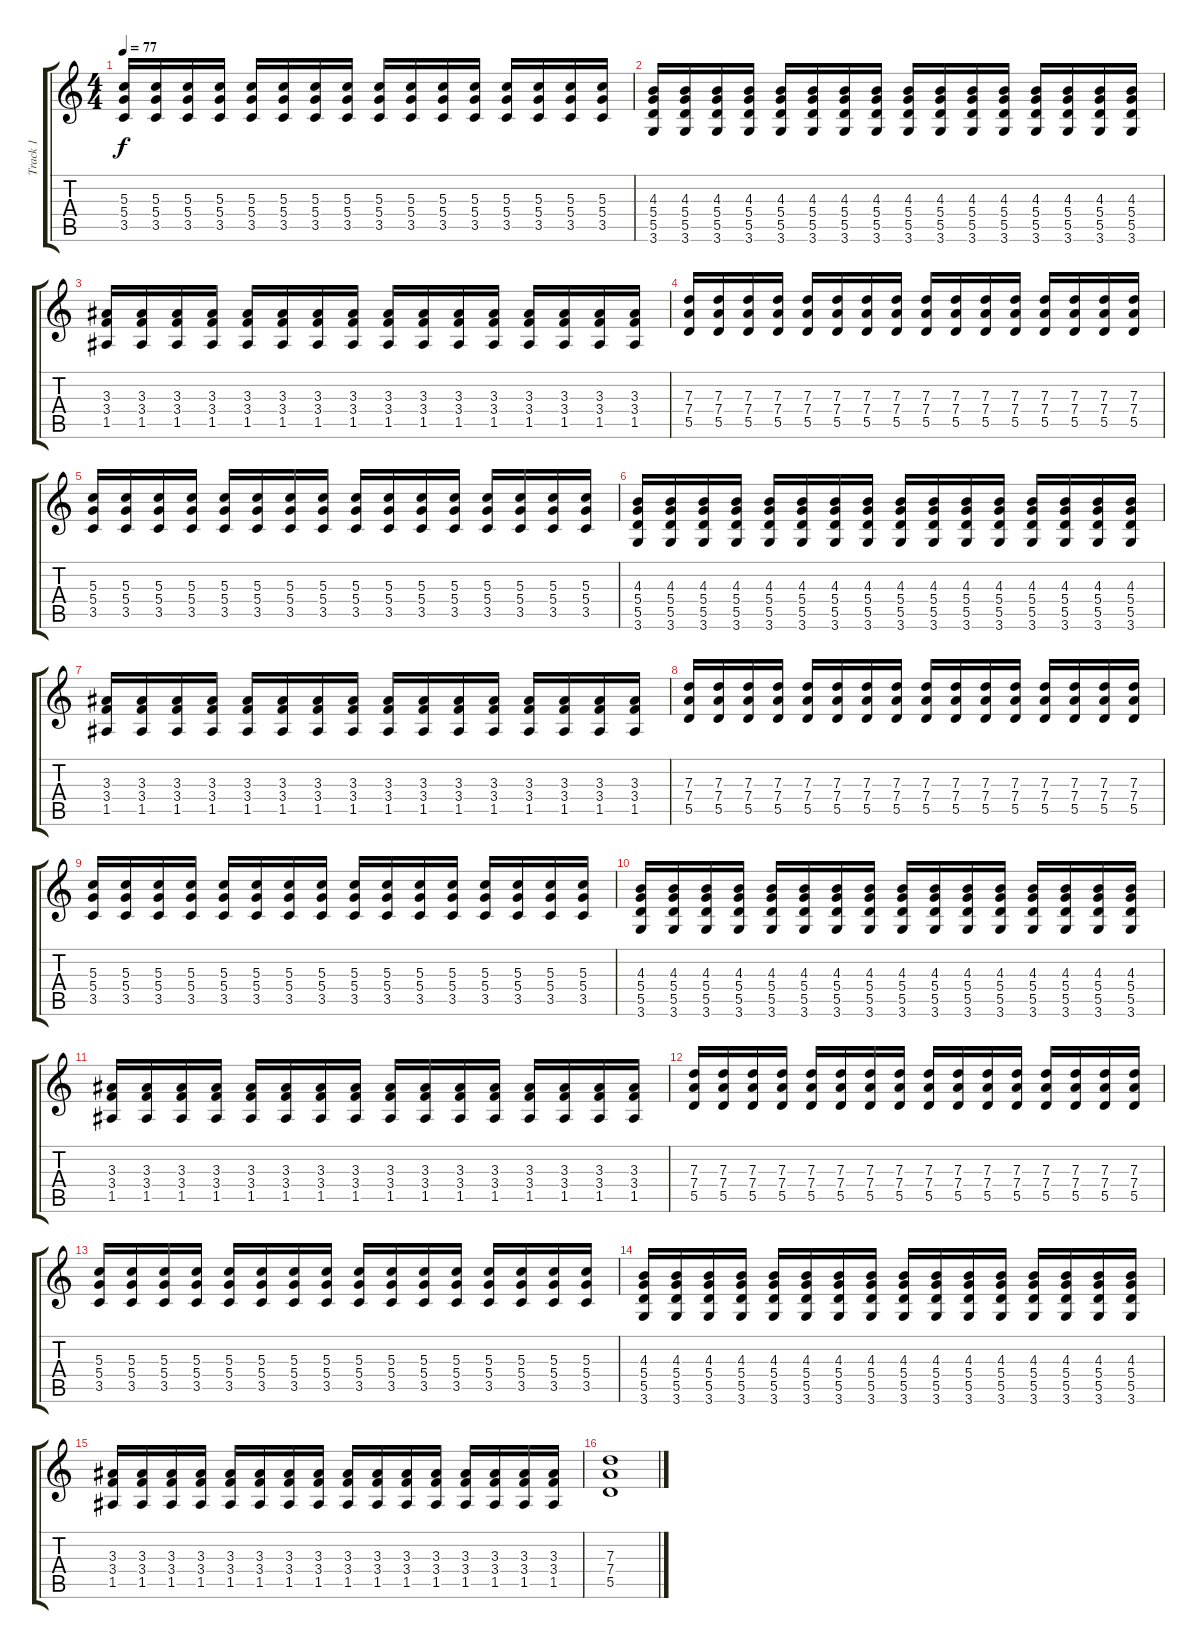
\track ("Track 1" "Track 1") {instrument overdrivenguitar}
\staff {score tabs}
\tuning (E4 B3 G3 D3 A2 E2) {hide}
\ts (4 4)
\tempo 77
\clef g2
\ks c
(5.3 5.4 3.5).16{dy f} (5.3 5.4 3.5).16 (5.3 5.4 3.5).16 (5.3 5.4 3.5).16 (5.3 5.4 3.5).16 (5.3 5.4 3.5).16 (5.3 5.4 3.5).16 (5.3 5.4 3.5).16 (5.3 5.4 3.5).16 (5.3 5.4 3.5).16 (5.3 5.4 3.5).16 (5.3 5.4 3.5).16 (5.3 5.4 3.5).16 (5.3 5.4 3.5).16 (5.3 5.4 3.5).16 (5.3 5.4 3.5).16 |
(4.3 5.4 5.5 3.6).16 (4.3 5.4 5.5 3.6).16 (4.3 5.4 5.5 3.6).16 (4.3 5.4 5.5 3.6).16 (4.3 5.4 5.5 3.6).16 (4.3 5.4 5.5 3.6).16 (4.3 5.4 5.5 3.6).16 (4.3 5.4 5.5 3.6).16 (4.3 5.4 5.5 3.6).16 (4.3 5.4 5.5 3.6).16 (4.3 5.4 5.5 3.6).16 (4.3 5.4 5.5 3.6).16 (4.3 5.4 5.5 3.6).16 (4.3 5.4 5.5 3.6).16 (4.3 5.4 5.5 3.6).16 (4.3 5.4 5.5 3.6).16 |
(3.3 3.4 1.5).16 (3.3 3.4 1.5).16 (3.3 3.4 1.5).16 (3.3 3.4 1.5).16 (3.3 3.4 1.5).16 (3.3 3.4 1.5).16 (3.3 3.4 1.5).16 (3.3 3.4 1.5).16 (3.3 3.4 1.5).16 (3.3 3.4 1.5).16 (3.3 3.4 1.5).16 (3.3 3.4 1.5).16 (3.3 3.4 1.5).16 (3.3 3.4 1.5).16 (3.3 3.4 1.5).16 (3.3 3.4 1.5).16 |
(7.3 7.4 5.5).16 (7.3 7.4 5.5).16 (7.3 7.4 5.5).16 (7.3 7.4 5.5).16 (7.3 7.4 5.5).16 (7.3 7.4 5.5).16 (7.3 7.4 5.5).16 (7.3 7.4 5.5).16 (7.3 7.4 5.5).16 (7.3 7.4 5.5).16 (7.3 7.4 5.5).16 (7.3 7.4 5.5).16 (7.3 7.4 5.5).16 (7.3 7.4 5.5).16 (7.3 7.4 5.5).16 (7.3 7.4 5.5).16 |
(5.3 5.4 3.5).16 (5.3 5.4 3.5).16 (5.3 5.4 3.5).16 (5.3 5.4 3.5).16 (5.3 5.4 3.5).16 (5.3 5.4 3.5).16 (5.3 5.4 3.5).16 (5.3 5.4 3.5).16 (5.3 5.4 3.5).16 (5.3 5.4 3.5).16 (5.3 5.4 3.5).16 (5.3 5.4 3.5).16 (5.3 5.4 3.5).16 (5.3 5.4 3.5).16 (5.3 5.4 3.5).16 (5.3 5.4 3.5).16 |
(4.3 5.4 5.5 3.6).16 (4.3 5.4 5.5 3.6).16 (4.3 5.4 5.5 3.6).16 (4.3 5.4 5.5 3.6).16 (4.3 5.4 5.5 3.6).16 (4.3 5.4 5.5 3.6).16 (4.3 5.4 5.5 3.6).16 (4.3 5.4 5.5 3.6).16 (4.3 5.4 5.5 3.6).16 (4.3 5.4 5.5 3.6).16 (4.3 5.4 5.5 3.6).16 (4.3 5.4 5.5 3.6).16 (4.3 5.4 5.5 3.6).16 (4.3 5.4 5.5 3.6).16 (4.3 5.4 5.5 3.6).16 (4.3 5.4 5.5 3.6).16 |
(3.3 3.4 1.5).16 (3.3 3.4 1.5).16 (3.3 3.4 1.5).16 (3.3 3.4 1.5).16 (3.3 3.4 1.5).16 (3.3 3.4 1.5).16 (3.3 3.4 1.5).16 (3.3 3.4 1.5).16 (3.3 3.4 1.5).16 (3.3 3.4 1.5).16 (3.3 3.4 1.5).16 (3.3 3.4 1.5).16 (3.3 3.4 1.5).16 (3.3 3.4 1.5).16 (3.3 3.4 1.5).16 (3.3 3.4 1.5).16 |
(7.3 7.4 5.5).16 (7.3 7.4 5.5).16 (7.3 7.4 5.5).16 (7.3 7.4 5.5).16 (7.3 7.4 5.5).16 (7.3 7.4 5.5).16 (7.3 7.4 5.5).16 (7.3 7.4 5.5).16 (7.3 7.4 5.5).16 (7.3 7.4 5.5).16 (7.3 7.4 5.5).16 (7.3 7.4 5.5).16 (7.3 7.4 5.5).16 (7.3 7.4 5.5).16 (7.3 7.4 5.5).16 (7.3 7.4 5.5).16 |
(5.3 5.4 3.5).16 (5.3 5.4 3.5).16 (5.3 5.4 3.5).16 (5.3 5.4 3.5).16 (5.3 5.4 3.5).16 (5.3 5.4 3.5).16 (5.3 5.4 3.5).16 (5.3 5.4 3.5).16 (5.3 5.4 3.5).16 (5.3 5.4 3.5).16 (5.3 5.4 3.5).16 (5.3 5.4 3.5).16 (5.3 5.4 3.5).16 (5.3 5.4 3.5).16 (5.3 5.4 3.5).16 (5.3 5.4 3.5).16 |
(4.3 5.4 5.5 3.6).16 (4.3 5.4 5.5 3.6).16 (4.3 5.4 5.5 3.6).16 (4.3 5.4 5.5 3.6).16 (4.3 5.4 5.5 3.6).16 (4.3 5.4 5.5 3.6).16 (4.3 5.4 5.5 3.6).16 (4.3 5.4 5.5 3.6).16 (4.3 5.4 5.5 3.6).16 (4.3 5.4 5.5 3.6).16 (4.3 5.4 5.5 3.6).16 (4.3 5.4 5.5 3.6).16 (4.3 5.4 5.5 3.6).16 (4.3 5.4 5.5 3.6).16 (4.3 5.4 5.5 3.6).16 (4.3 5.4 5.5 3.6).16 |
(3.3 3.4 1.5).16 (3.3 3.4 1.5).16 (3.3 3.4 1.5).16 (3.3 3.4 1.5).16 (3.3 3.4 1.5).16 (3.3 3.4 1.5).16 (3.3 3.4 1.5).16 (3.3 3.4 1.5).16 (3.3 3.4 1.5).16 (3.3 3.4 1.5).16 (3.3 3.4 1.5).16 (3.3 3.4 1.5).16 (3.3 3.4 1.5).16 (3.3 3.4 1.5).16 (3.3 3.4 1.5).16 (3.3 3.4 1.5).16 |
(7.3 7.4 5.5).16 (7.3 7.4 5.5).16 (7.3 7.4 5.5).16 (7.3 7.4 5.5).16 (7.3 7.4 5.5).16 (7.3 7.4 5.5).16 (7.3 7.4 5.5).16 (7.3 7.4 5.5).16 (7.3 7.4 5.5).16 (7.3 7.4 5.5).16 (7.3 7.4 5.5).16 (7.3 7.4 5.5).16 (7.3 7.4 5.5).16 (7.3 7.4 5.5).16 (7.3 7.4 5.5).16 (7.3 7.4 5.5).16 |
(5.3 5.4 3.5).16 (5.3 5.4 3.5).16 (5.3 5.4 3.5).16 (5.3 5.4 3.5).16 (5.3 5.4 3.5).16 (5.3 5.4 3.5).16 (5.3 5.4 3.5).16 (5.3 5.4 3.5).16 (5.3 5.4 3.5).16 (5.3 5.4 3.5).16 (5.3 5.4 3.5).16 (5.3 5.4 3.5).16 (5.3 5.4 3.5).16 (5.3 5.4 3.5).16 (5.3 5.4 3.5).16 (5.3 5.4 3.5).16 |
(4.3 5.4 5.5 3.6).16 (4.3 5.4 5.5 3.6).16 (4.3 5.4 5.5 3.6).16 (4.3 5.4 5.5 3.6).16 (4.3 5.4 5.5 3.6).16 (4.3 5.4 5.5 3.6).16 (4.3 5.4 5.5 3.6).16 (4.3 5.4 5.5 3.6).16 (4.3 5.4 5.5 3.6).16 (4.3 5.4 5.5 3.6).16 (4.3 5.4 5.5 3.6).16 (4.3 5.4 5.5 3.6).16 (4.3 5.4 5.5 3.6).16 (4.3 5.4 5.5 3.6).16 (4.3 5.4 5.5 3.6).16 (4.3 5.4 5.5 3.6).16 |
(3.3 3.4 1.5).16 (3.3 3.4 1.5).16 (3.3 3.4 1.5).16 (3.3 3.4 1.5).16 (3.3 3.4 1.5).16 (3.3 3.4 1.5).16 (3.3 3.4 1.5).16 (3.3 3.4 1.5).16 (3.3 3.4 1.5).16 (3.3 3.4 1.5).16 (3.3 3.4 1.5).16 (3.3 3.4 1.5).16 (3.3 3.4 1.5).16 (3.3 3.4 1.5).16 (3.3 3.4 1.5).16 (3.3 3.4 1.5).16 |
(7.3 7.4 5.5).1
